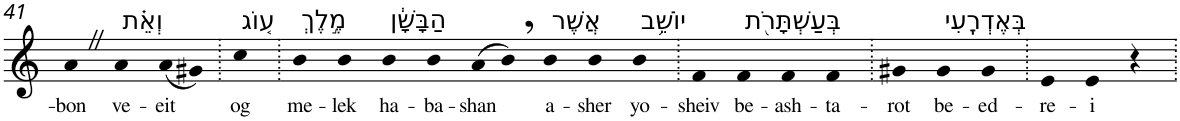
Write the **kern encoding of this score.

**kern	**text
*part1	*part1
*staff1	*staff1
*I"Piano	*
*I'Pno	*
!!LO:PB:g=z
*clefG2	*
*k[]	*
=41	=41
!	!LO:LY:b
4aZ	-bon
!LO:TX:a:t=וְאֵ֗ת	!
!	!LO:LY:b
4a	ve-
!	!LO:LY:b
(8a	-eit
8g#X)	.
=42.	=42.
!LO:TX:a:t=ע֚וֹג	!
!	!LO:LY:b
4cc	og
=43.	=43.
!LO:TX:a:t=מֶ֣לֶךְ	!
!	!LO:LY:b
4b	me-
!	!LO:LY:b
4b	-lek
!LO:TX:a:t=הַבָּשָׁ֔ן	!
!	!LO:LY:b
4b	ha-
!	!LO:LY:b
4b	-ba-
!	!LO:LY:b
(8a	-shan
8b,)	.
!LO:TX:a:t=אֲשֶׁר	!
!	!LO:LY:b
4b	a-
!	!LO:LY:b
4b	-sher
!LO:TX:a:t=יוֹשֵׁ֥ב	!
!	!LO:LY:b
4b	yo-
=44.	=44.
!	!LO:LY:b
4f	-sheiv
!LO:TX:a:t=בְּעַשְׁתָּרֹ֖ת	!
!	!LO:LY:b
4f	be-
!	!LO:LY:b
4f	-ash-
!	!LO:LY:b
4f	-ta-
=45.	=45.
!	!LO:LY:b
4g#X	-rot
!LO:TX:a:t=בְּאֶדְרֶֽעִי	!
!	!LO:LY:b
4g#	be-
!	!LO:LY:b
4g#	-ed-
=46.	=46.
!	!LO:LY:b
4e	-re-
!	!LO:LY:b
4e	-i
4r	.
=.	=.
*-	*-
